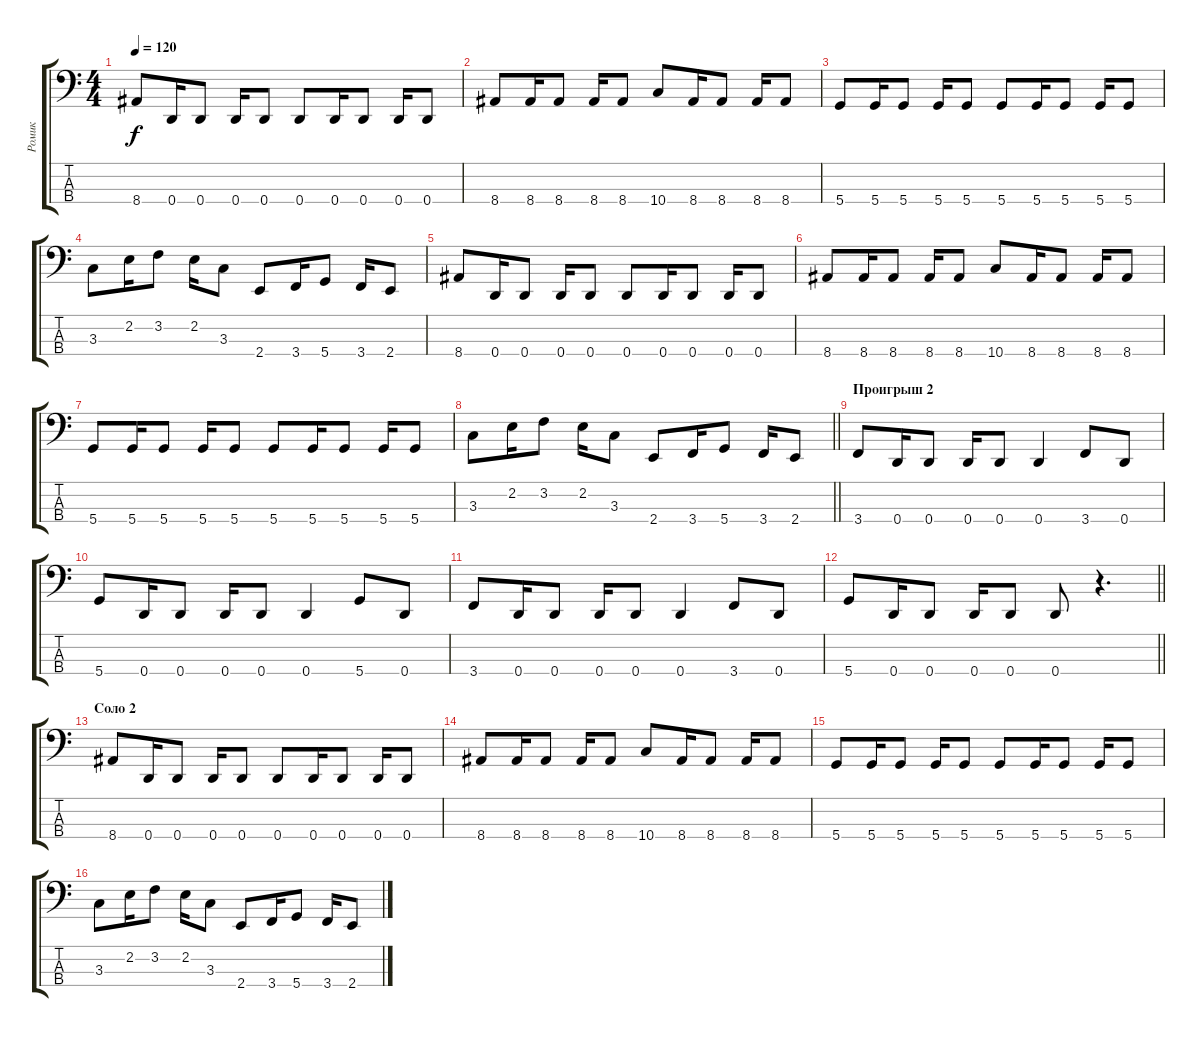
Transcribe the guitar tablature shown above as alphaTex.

\track ("Ромик" "Ромик") {instrument electricbassfinger}
\staff {score tabs}
\tuning (G2 D2 A1 D1) {hide}
\ts (4 4)
\tempo 120
\clef f4
\ks c
8.4.8{dy f} 0.4.16 0.4.8 0.4.16 0.4.8 0.4.8 0.4.16 0.4.8 0.4.16 0.4.8 |
8.4.8 8.4.16 8.4.8 8.4.16 8.4.8 10.4.8 8.4.16 8.4.8 8.4.16 8.4.8 |
5.4.8 5.4.16 5.4.8 5.4.16 5.4.8 5.4.8 5.4.16 5.4.8 5.4.16 5.4.8 |
3.3.8 2.2.16 3.2.8 2.2.16 3.3.8 2.4.8 3.4.16 5.4.8 3.4.16 2.4.8 |
8.4.8 0.4.16 0.4.8 0.4.16 0.4.8 0.4.8 0.4.16 0.4.8 0.4.16 0.4.8 |
8.4.8 8.4.16 8.4.8 8.4.16 8.4.8 10.4.8 8.4.16 8.4.8 8.4.16 8.4.8 |
5.4.8 5.4.16 5.4.8 5.4.16 5.4.8 5.4.8 5.4.16 5.4.8 5.4.16 5.4.8 |
\barLineRight lightlight
3.3.8 2.2.16 3.2.8 2.2.16 3.3.8 2.4.8 3.4.16 5.4.8 3.4.16 2.4.8 |
\section ("" "Проигрыш 2")
3.4.8 0.4.16 0.4.8 0.4.16 0.4.8 0.4.4 3.4.8 0.4.8 |
5.4.8 0.4.16 0.4.8 0.4.16 0.4.8 0.4.4 5.4.8 0.4.8 |
3.4.8 0.4.16 0.4.8 0.4.16 0.4.8 0.4.4 3.4.8 0.4.8 |
\barLineRight lightlight
5.4.8 0.4.16 0.4.8 0.4.16 0.4.8 0.4.8 r.4{d} |
\section ("" "Соло 2")
8.4.8 0.4.16 0.4.8 0.4.16 0.4.8 0.4.8 0.4.16 0.4.8 0.4.16 0.4.8 |
8.4.8 8.4.16 8.4.8 8.4.16 8.4.8 10.4.8 8.4.16 8.4.8 8.4.16 8.4.8 |
5.4.8 5.4.16 5.4.8 5.4.16 5.4.8 5.4.8 5.4.16 5.4.8 5.4.16 5.4.8 |
3.3.8 2.2.16 3.2.8 2.2.16 3.3.8 2.4.8 3.4.16 5.4.8 3.4.16 2.4.8
